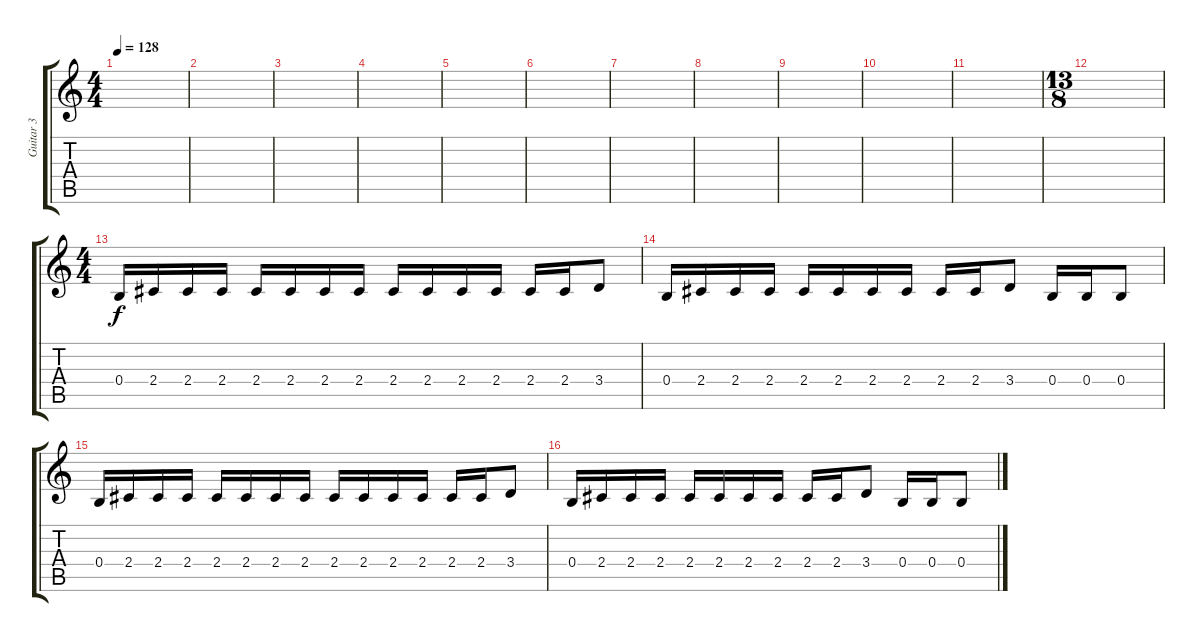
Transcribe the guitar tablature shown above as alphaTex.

\track ("Guitar 3" "Guitar 3") {instrument distortionguitar}
\staff {score tabs}
\tuning (Db4 Ab3 E3 B2 Gb2 B1) {hide}
\ts (4 4)
\tempo 128
\clef g2
\ks c
|
|
|
|
|
|
|
|
|
|
|
\ts (13 8)
|
\ts (4 4)
0.4.16 2.4.16 2.4.16 2.4.16 2.4.16 2.4.16 2.4.16 2.4.16 2.4.16 2.4.16 2.4.16 2.4.16 2.4.16 2.4.16 3.4.8 |
0.4.16 2.4.16 2.4.16 2.4.16 2.4.16 2.4.16 2.4.16 2.4.16 2.4.16 2.4.16 3.4.8 0.4.16 0.4.16 0.4.8 |
0.4.16 2.4.16 2.4.16 2.4.16 2.4.16 2.4.16 2.4.16 2.4.16 2.4.16 2.4.16 2.4.16 2.4.16 2.4.16 2.4.16 3.4.8 |
0.4.16 2.4.16 2.4.16 2.4.16 2.4.16 2.4.16 2.4.16 2.4.16 2.4.16 2.4.16 3.4.8 0.4.16 0.4.16 0.4.8
